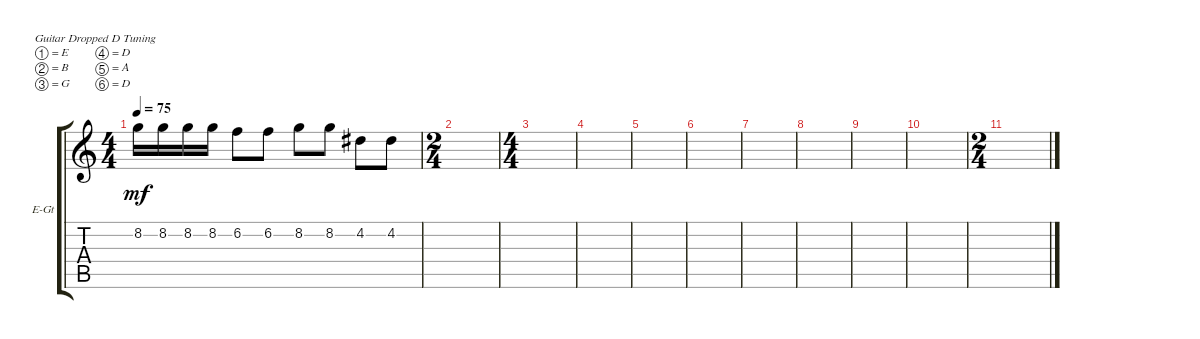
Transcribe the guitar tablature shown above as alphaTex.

\defaultSystemsLayout 4
\bracketExtendMode groupsimilarinstruments
\firstSystemTrackNameOrientation horizontal
\otherSystemsTrackNameOrientation horizontal
\track ("Electric Guitar" "E-Gt") {instrument distortionguitar}
\staff {score tabs}
\tuning (E4 B3 G3 D3 A2 D2)
\ts (4 4)
\tempo 75
\clef g2
\ks c
8.2.16{dy mf} 8.2.16 8.2.16 8.2.16 6.2.8 6.2.8 8.2.8 8.2.8 4.2.8 4.2.8 |
\ts (2 4)
|
\ts (4 4)
|
|
|
|
|
|
|
|
\ts (2 4)
